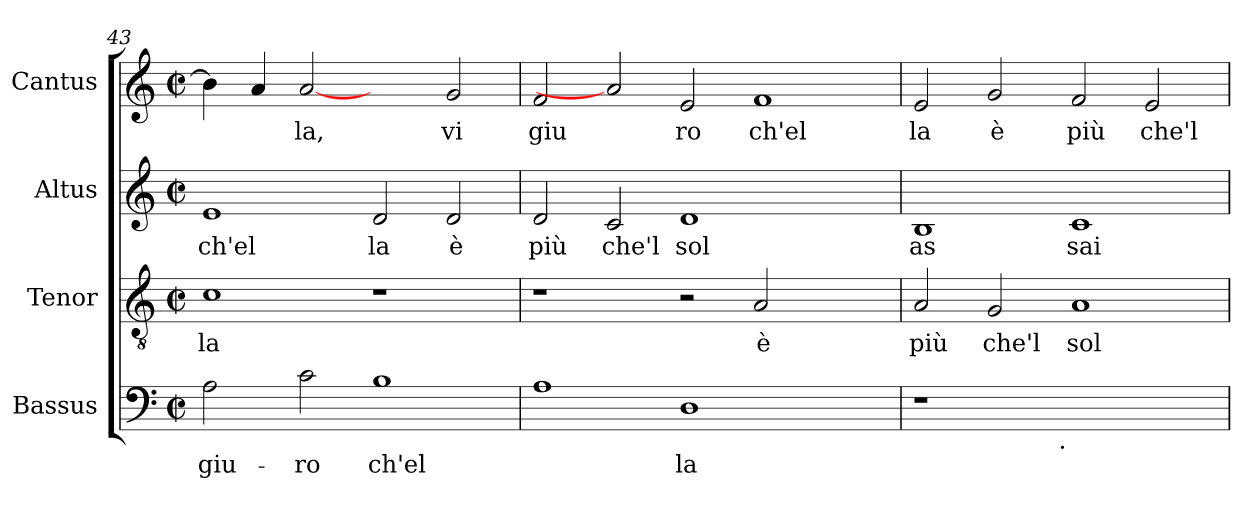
**kern	**text	**kern	**text	**kern	**text	**kern	**text
*part4	*part4	*part3	*part3	*part2	*part2	*part1	*part1
*staff4	*staff4	*staff3	*staff3	*staff2	*staff2	*staff1	*staff1
*I"Bassus	*	*I"Tenor	*	*I"Altus	*	*I"Cantus	*
*clefF4	*	*clefGv2	*	*clefG2	*	*clefG2	*
*k[]	*	*k[]	*	*k[]	*	*k[]	*
*C:	*	*C:	*	*C:	*	*C:	*
*M2/2	*	*M2/2	*	*M2/2	*	*M2/2	*
*met(c|)	*	*met(c|)	*	*met(c|)	*	*met(c|)	*
=43	=43	=43	=43	=43	=43	=43	=43
!	!LO:LY:b:cj	!	!LO:LY:b:cj	!	!LO:LY:b:cj	!	!LO:LY:b:cj
2A\	giu-	1c	la	1e	ch'el	4b\]	.
!	!	!	!	!	!	!	!LO:LY:b:cj
.	.	.	.	.	.	4a/	.
!	!LO:LY:b:cj	!	!	!	!	!	!LO:LY:b:cj
2c\	-ro	.	.	.	.	[2a	la,
!	!LO:LY:b:cj	!	!	!	!LO:LY:b:cj	!	!
1B	ch'el-	1r	.	2d/	la	2ryy	.
!	!	!	!	!	!LO:LY:b:cj	!	!LO:LY:b:cj
.	.	.	.	2d/	è	2g/	vi
=44	=44	=44	=44	=44	=44	=44	=44
!	!LO:LY:b:cj	!	!	!	!LO:LY:b:cj	!	!LO:LY:b:cj
1A	--	1r	.	2d/	più	2f/	giu
!	!	!	!	!	!LO:LY:b:cj	!	!
.	.	.	.	2c/	che'l	2a]	.
!	!LO:LY:b:cj	!	!	!	!LO:LY:b:cj	!	!LO:LY:b:cj
1D	-la	2r	.	1d	sol	2e/	ro
!	!	!	!LO:LY:b:cj	!	!	!	!LO:LY:b:cj
.	.	2A/	è	.	.	1f	ch'el
2ryy	.	2ryy	.	2ryy	.	.	.
=45	=45	=45	=45	=45	=45	=45	=45
!	!	!	!LO:LY:b:cj	!	!LO:LY:b:cj	!	!LO:LY:b:cj
*^	*	*	*	*	*	*	*
1r	2ryy	.	2A/	più	1B	as	2e/	la
!	!	!	!	!LO:LY:b:cj	!	!	!	!LO:LY:b:cj
.	4...ryy	.	2G/	che'l	.	.	2g/	è
!	!LO:TX:b:t=.	!	!	!	!	!	!	!
.	1ryy	.	.	.	.	.	.	.
!	!	!	!	!LO:LY:b:cj	!	!LO:LY:b:cj	!	!LO:LY:b:cj
1ryy	.	.	1A	sol	1c	sai	2f/	più
!	!	!	!	!	!	!	!	!LO:LY:b:cj
.	.	.	.	.	.	.	2e/	che'l
.	32ryy	.	.	.	.	.	.	.
*v	*v	*	*	*	*	*	*	*
=	=	=	=	=	=	=	=
*-	*-	*-	*-	*-	*-	*-	*-
